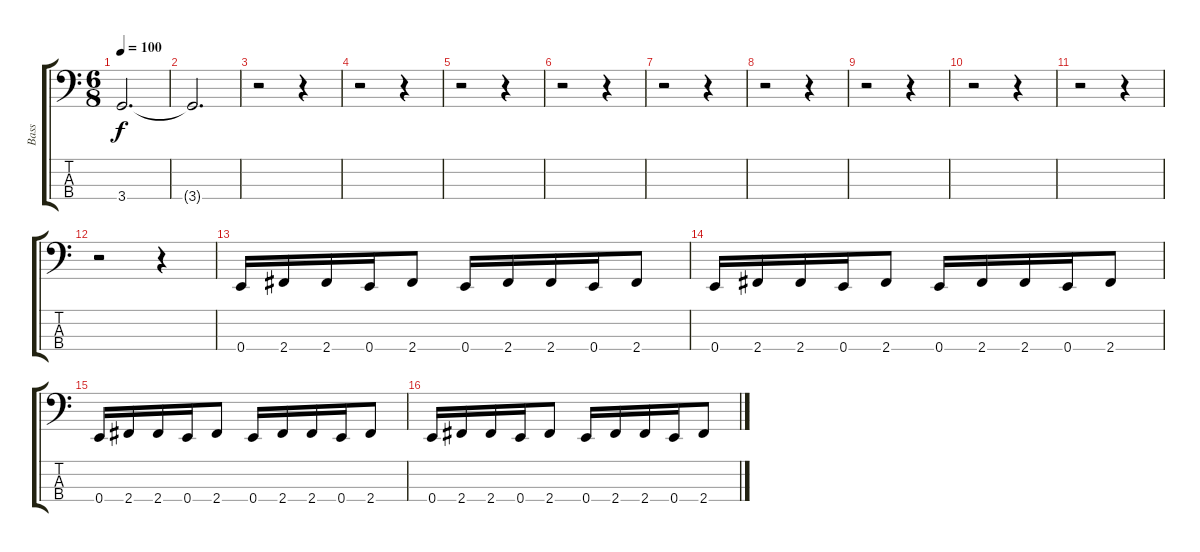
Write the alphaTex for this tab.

\track ("Bass" "Bass") {instrument electricbassfinger}
\staff {score tabs}
\tuning (G2 D2 A1 E1) {hide}
\ts (6 8)
\tempo 100
\clef f4
\ks c
3.4.2{d dy f} |
3.4{t}.2{d} |
r.2 r.4 |
r.2 r.4 |
r.2 r.4 |
r.2 r.4 |
r.2 r.4 |
r.2 r.4 |
r.2 r.4 |
r.2 r.4 |
r.2 r.4 |
r.2 r.4 |
0.4.16 2.4.16 2.4.16 0.4.16 2.4.8 0.4.16 2.4.16 2.4.16 0.4.16 2.4.8 |
0.4.16 2.4.16 2.4.16 0.4.16 2.4.8 0.4.16 2.4.16 2.4.16 0.4.16 2.4.8 |
0.4.16 2.4.16 2.4.16 0.4.16 2.4.8 0.4.16 2.4.16 2.4.16 0.4.16 2.4.8 |
0.4.16 2.4.16 2.4.16 0.4.16 2.4.8 0.4.16 2.4.16 2.4.16 0.4.16 2.4.8
